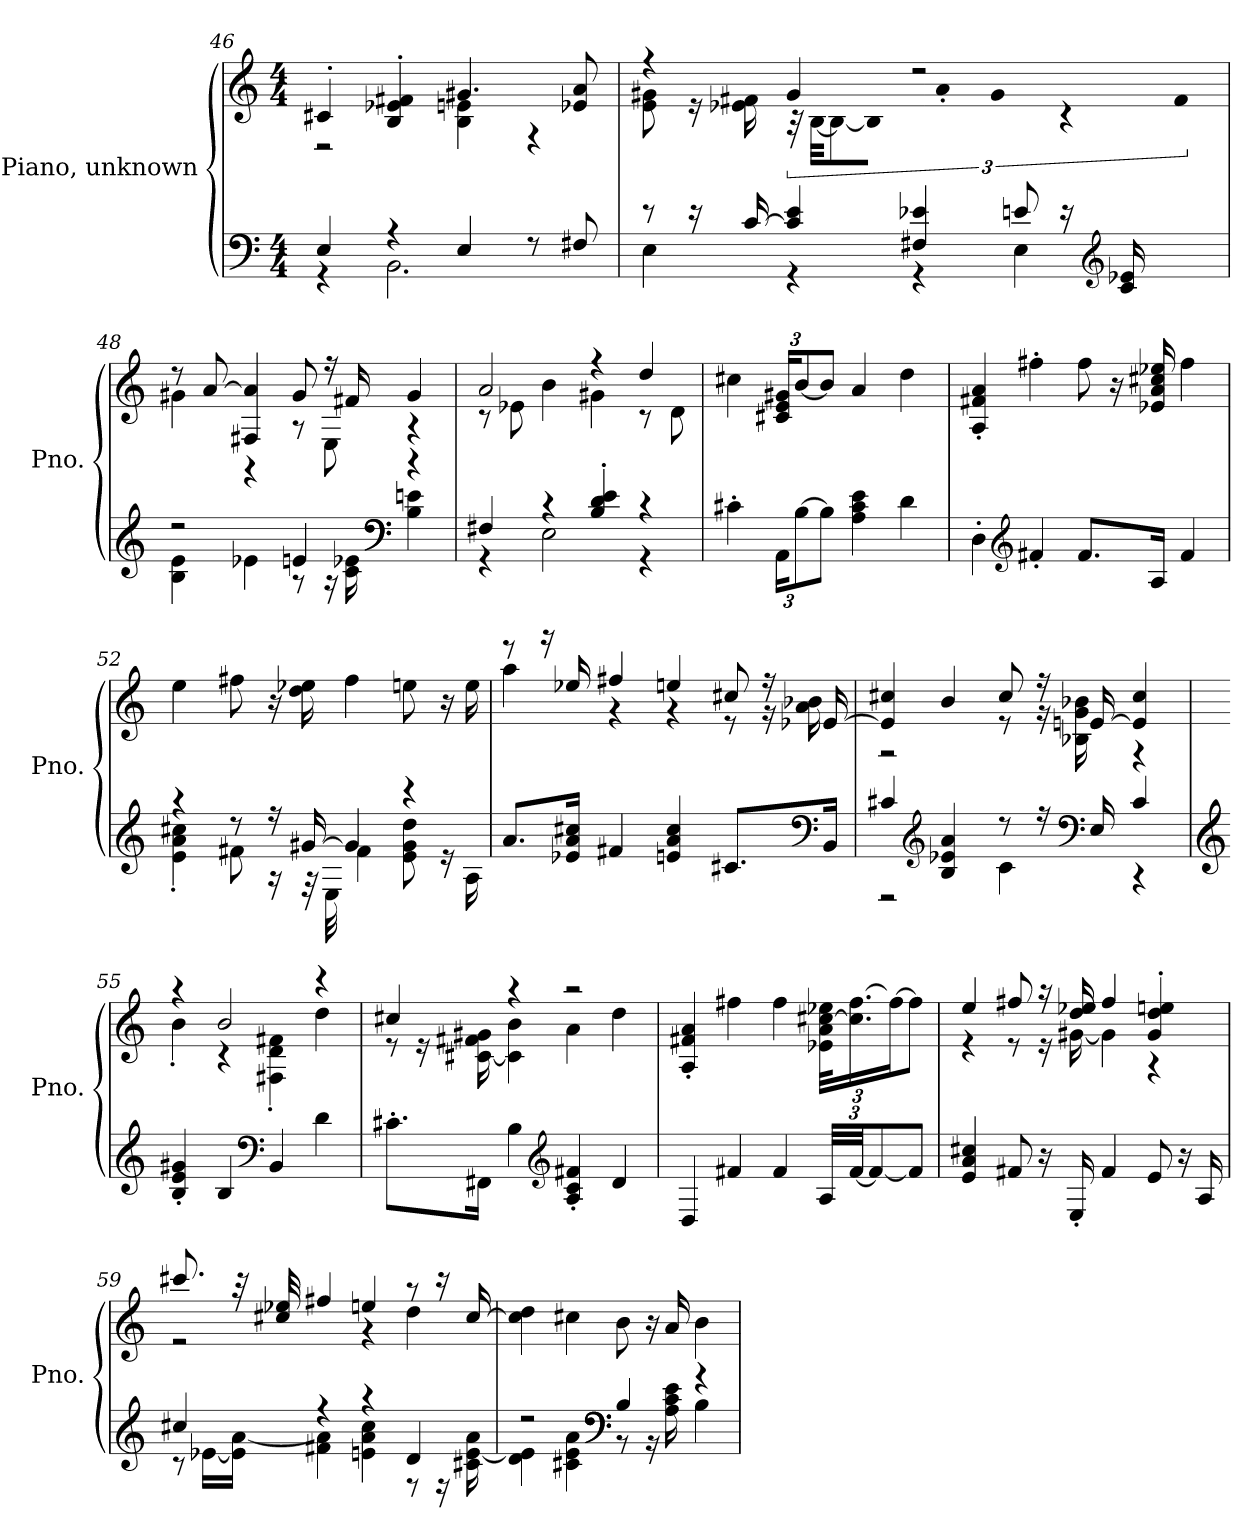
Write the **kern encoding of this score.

**kern	**kern
*part1	*part1
*staff2	*staff1
*I"Piano, unknown	*
*I'Pno.	*
*clefF4	*clefG2
*k[]	*k[]
*M4/4	*M4/4
=46	=46
*^	*^
4E/	4r	4c#X'/	2r
4r	2.BB\	4B/' 4e-X/' 4f#X/'	.
4E/	.	4.g#X/	4B\ 4en\
8r	.	.	4r
8F#X/	.	8e-X/ 8a/	.
!!LO:LB:g=z	!!
=47	=47	=47	=47
8r	4E\	4r	8e\ 8g#X\
16r	.	.	16r
[16c/	.	.	16e-X\ 16f#X\
4c/] 4e/	4r	4g#/	48r
.	.	.	[48B\KKL
.	.	.	12B\_
.	.	.	8B\J]
4F#X/ 4e-X/	4r	2r	4a'\
8en/	4E\	.	8g#\
16r	.	.	16r
*clefG2	*	*	*
16c/ 16e-X/	.	.	16f#\
=48	=48	=48	=48
2r	4B\ 4e\	8r	4g#X\
.	.	[8a/	.
.	4e-X\	4F#X/ 4a/]	4r
4en/	8r	8g#/	8r
.	16r	16r	8E\
.	16c\ 16e-X\	16f#X/	.
*clefF4	*	*	*
4r	4B\ 4en\	4g#/	4r
=49	=49	=49	=49
4F#X/	4r	2a/	8r
.	.	.	8e-X\
4r	2E\	.	4b\
4B/' 4d/' 4e/'	.	4r	4g#X\
4r	4r	4dd/	8r
.	.	.	8d\
*v	*v	*	*
*	*v	*v
!!LO:PB:g=z
=50	=50
4c#X'\	4cc#X\
*Xbrackettup	*Xbrackettup
24AA\KL	24c#X/ 24e/ 24g#X/KL
[12B\	[12b/
8B\J]	8b/J]
4A\ 4c#\ 4e\	4a/
4d\	4dd\
=51	=51
4D'\	4A/' 4f#X/' 4a/'
*clefG2	*
4f#X'/	4ff#X'\
8.f#/L	8ff#\
.	16r
16A/Jk	16e-X/ 16a/ 16cc#X/ 16ee-X/
4f#/	4ff#\
=52	=52
*^	*
4r	4e\' 4a\' 4cc#X\'	4ee\
8r	8f#X\	8ff#X\
16r	16r	16r
[16g#X/	32r	16dd\ 16ee-X\
.	32E\	.
4g#/]	4f#\	4ff#\
4r	8e\ 8g#\ 8dd\	8een\
.	16r	16r
.	16A\	16ee\
*v	*v	*
!!LO:LB:g=z
=53	=53
*	*^
8.a/L	8r	4aa\
.	16r	.
16e-X/ 16a/ 16cc#X/Jk	16ee-X/	.
4f#X/	4ff#X/	4r
4en/ 4a/ 4cc#/	4een/	4r
8.c#X/L	8cc#X/	8r
.	16r	16r
*clefF4	*	*
16BB/Jk	[16e-X/	16a\ 16b-X\
=54	=54	=54
*^	*	*
4c#X/	2r	4e-/] 4cc#X/	2r
*clefG2	*	*	*
4B/ 4e-X/ 4a/	.	4b/	.
8r	4c#\	8cc#/	8r
16r	.	16r	16r
*clefF4	*	*	*
16E/	.	[16en/	16B-X\ 16g\ 16b-X\
4c#/	4r	4e/] 4cc#/	4r
*v	*v	*	*
=55	=55	=55
*clefG2	*	*
4B/' 4e/' 4g#X/'	4r	4b'\
4B/	2b/	4r
*clefF4	*	*
4BB/	.	4F#X\' 4d\' 4f#X\'
4d\	4r	4dd\
!!LO:LB:g=z	!!
=56	=56	=56
8.c#X'\L	4cc#X/	8r
.	.	16r
16FF#X\Jk	.	[16c#X\ 16f#X\ 16g#X\
4B\	4r	4c#\] 4b\
*clefG2	*	*
4A/' 4c#/' 4f#X/'	2r	4a\
4d/	.	4dd\
*	*v	*v
=57	=57
4D/	4A/' 4f#X/' 4a/'
4f#X/	4ff#X\
4f#/	4ff#\
48A/LLL	48e-X\ 48a\ [48cc#X\ 48ee-X\KLL
[48f#/JJ	24.cc#\] [24.ff#\
12f#/_	.
.	24ff#\J_
8f#/J]	8ff#\J]
=58	=58
*	*^
4e/ 4a/ 4cc#X/	4ee/	4r
8f#X/	8ff#X/	8r
16r	16r	16r
16E'/	16dd/ 16ee-X/	[16g#X\
4f#/	4ff#/	4g#\]
8e/	4g#/' 4dd/' 4een/'	4r
16r	.	.
16A/	.	.
!!LO:LB:g=z	!!
=59	=59	=59
*^	*	*
4cc#X/	8r	8.ccc#X/	2r
.	[16e-X\LL	.	.
.	16e-\] [16a\JJ	32r	.
.	.	32cc#X/ 32ee-X/	.
4r	4f#X\ 4a\]	4ff#X/	.
4r	4en\ 4a\ 4cc#\	4een/	4r
4d/	8r	8r	4dd\
.	16r	16r	.
.	16c#X\ [16e\ 16a\	[16cc#/	.
*	*	*v	*v
=60	=60	=60
2r	4d\ 4e\]	4cc#\] 4dd\
.	4c#X\ 4e\ 4a\	4cc#X\
*clefF4	*	*
4B/	8r	8b\
.	16r	16r
.	16A\ 16c#\ 16e\	16a/
4r	4B\	4b\
*v	*v	*
=	=
*-	*-
